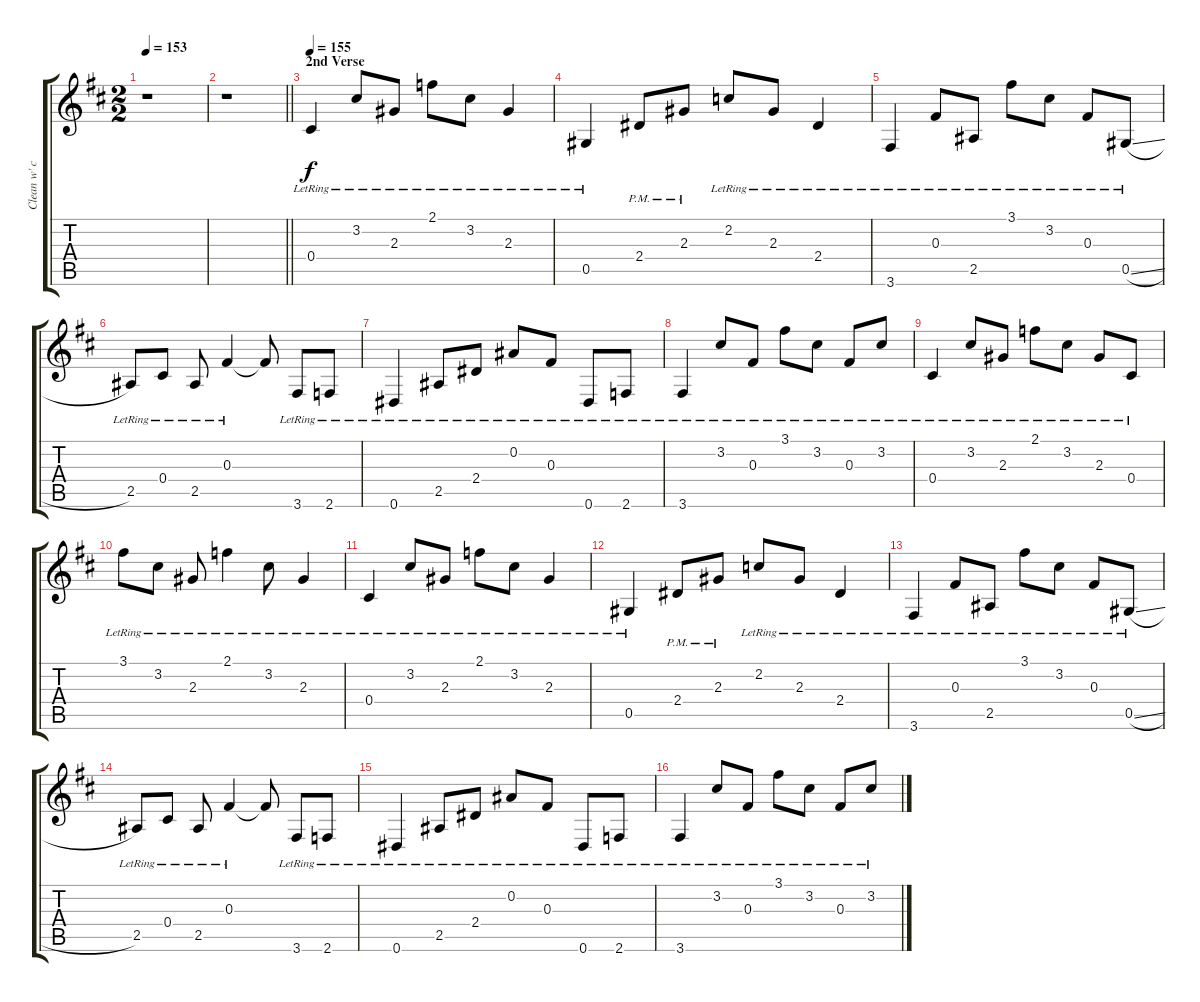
\track ("Clean w' chorus/reverb" "Clean w' c") {instrument electricguitarclean}
\staff {score tabs}
\tuning (Eb4 Bb3 Gb3 Db3 Ab2 Eb2) {hide}
\ts (2 2)
\tempo 153
\clef g2
\ks d
r.1{dy ff} |
\barLineRight lightlight
r.1 |
\section ("" "2nd Verse")
\tempo 155
0.4{lr}.4{dy f} 3.2{lr}.8 2.3{lr}.8 2.1{lr}.8 3.2{lr}.8 2.3{lr}.4 |
0.5{lr}.4 2.4{pm}.8 2.3{pm}.8 2.2{lr}.8 2.3{lr}.8 2.4{lr}.4 |
3.6{lr}.4 0.3{lr}.8 2.5{lr}.8 3.1{lr}.8 3.2{lr}.8 0.3{lr}.8 0.5{sl lr}.8 |
2.5{lr}.8 0.4{lr}.8 2.5{lr}.8 0.3{lr}.4 0.3{t}.8 3.6{lr}.8 2.6{lr}.8 |
0.6{lr}.4 2.5{lr}.8 2.4{lr}.8 0.2{lr}.8 0.3{lr}.8 0.6{lr}.8 2.6{lr}.8 |
3.6{lr}.4 3.2{lr}.8 0.3{lr}.8 3.1{lr}.8 3.2{lr}.8 0.3{lr}.8 3.2{lr}.8 |
0.4{lr}.4 3.2{lr}.8 2.3{lr}.8 2.1{lr}.8 3.2{lr}.8 2.3{lr}.8 0.4{lr}.8 |
3.1{lr}.8 3.2{lr}.8 2.3{lr}.8 2.1{lr}.4 3.2{lr}.8 2.3{lr}.4 |
0.4{lr}.4 3.2{lr}.8 2.3{lr}.8 2.1{lr}.8 3.2{lr}.8 2.3{lr}.4 |
0.5{lr}.4 2.4{pm}.8 2.3{pm}.8 2.2{lr}.8 2.3{lr}.8 2.4{lr}.4 |
3.6{lr}.4 0.3{lr}.8 2.5{lr}.8 3.1{lr}.8 3.2{lr}.8 0.3{lr}.8 0.5{sl lr}.8 |
2.5{lr}.8 0.4{lr}.8 2.5{lr}.8 0.3{lr}.4 0.3{t}.8 3.6{lr}.8 2.6{lr}.8 |
0.6{lr}.4 2.5{lr}.8 2.4{lr}.8 0.2{lr}.8 0.3{lr}.8 0.6{lr}.8 2.6{lr}.8 |
3.6{lr}.4 3.2{lr}.8 0.3{lr}.8 3.1{lr}.8 3.2{lr}.8 0.3{lr}.8 3.2{lr}.8
